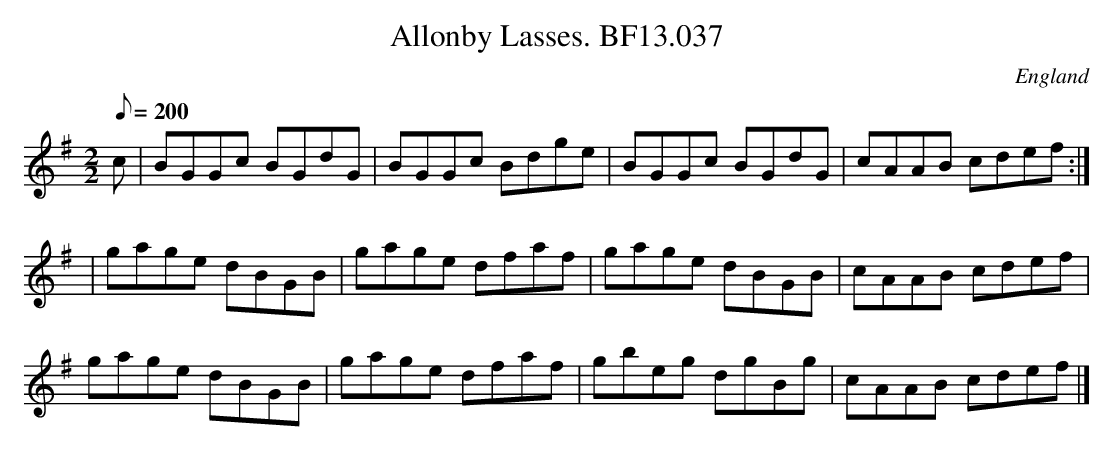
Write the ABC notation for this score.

X:1
T:Allonby Lasses. BF13.037
M:2/2
L:1/8
Q:200
O:England
K:G major
c|BGGc BGdG|BGGc Bdge|BGGc BGdG|cAAB cdef:|!
|gage dBGB|gage dfaf|gage dBGB|cAAB cdef|!
gage dBGB|gage dfaf|gbeg dgBg|cAAB cdef|]
